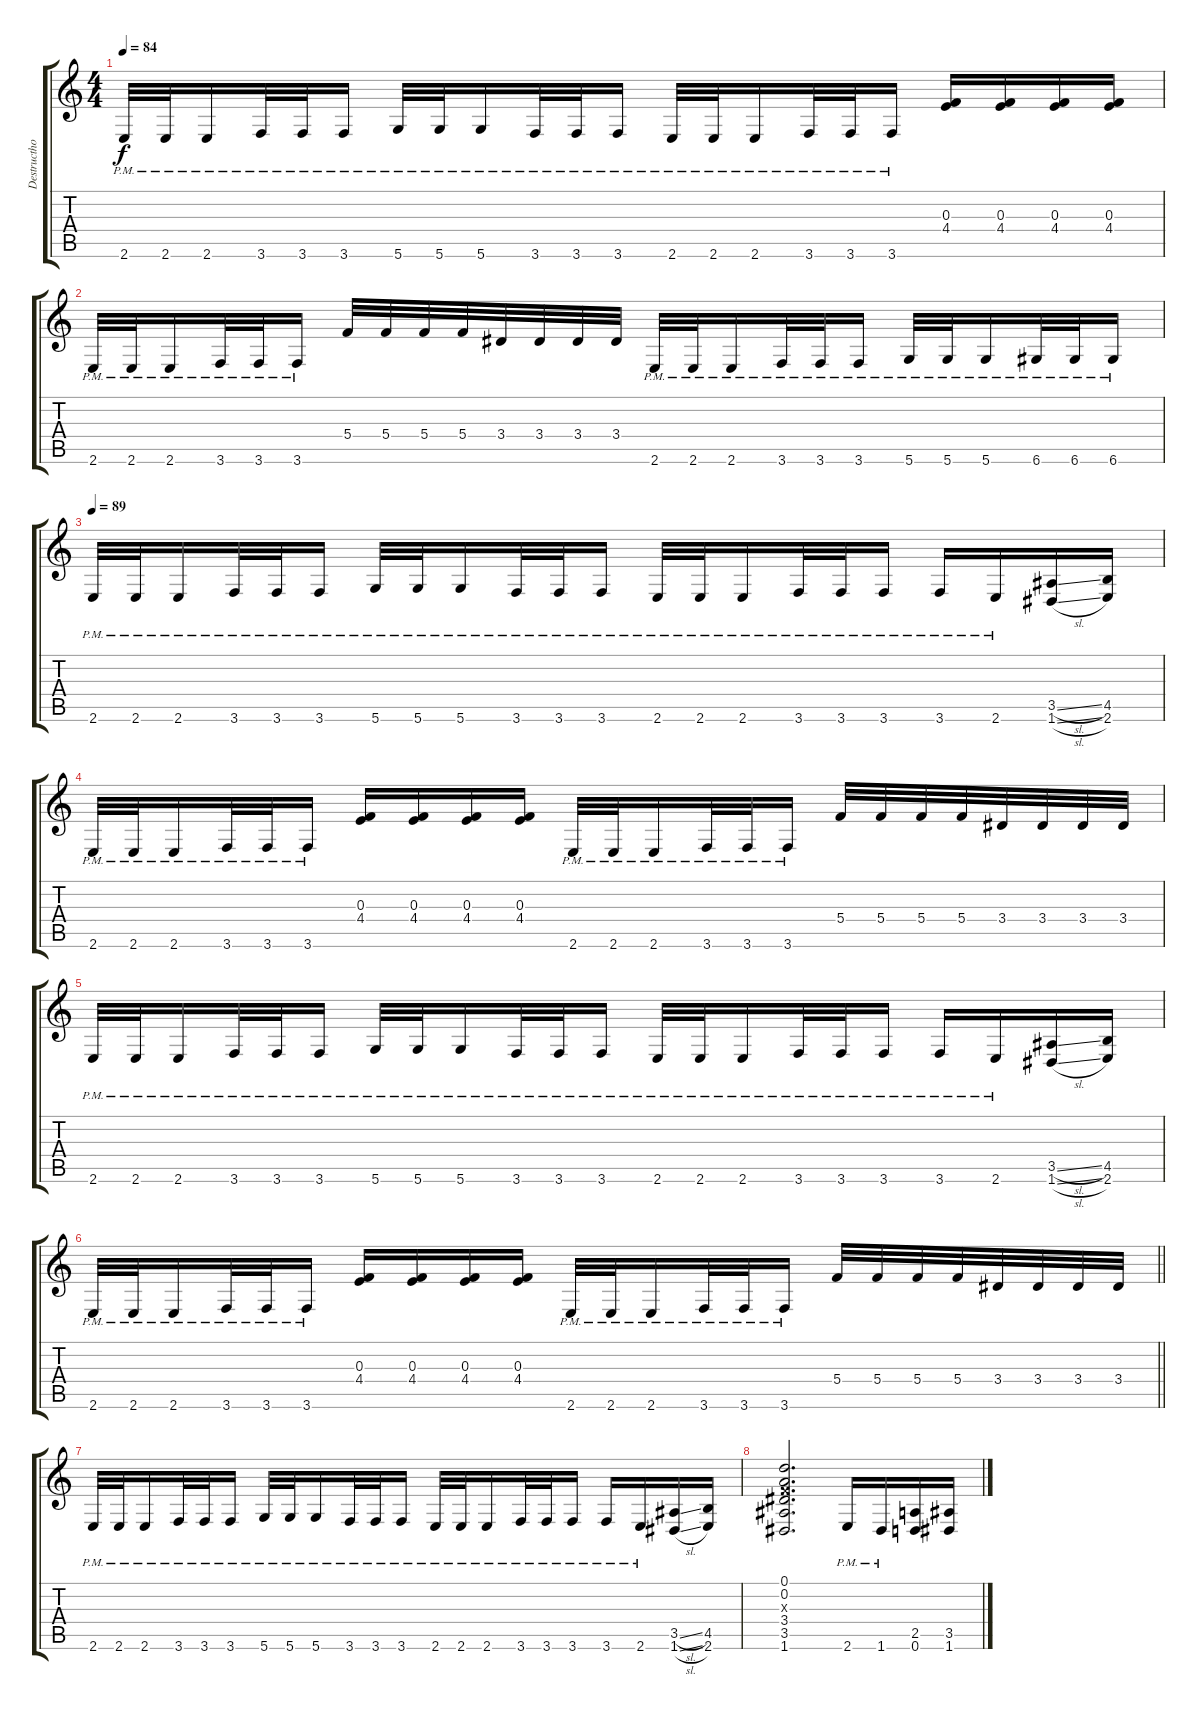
\track ("Destructhor" "Destructho") {instrument overdrivenguitar}
\staff {score tabs}
\tuning (D4 A3 F3 C3 G2 D2) {hide}
\ts (4 4)
\tempo 84
\clef g2
\ks c
2.6{pm}.32{dy f} 2.6{pm}.32 2.6{pm}.16 3.6{pm}.32 3.6{pm}.32 3.6{pm}.16 5.6{pm}.32 5.6{pm}.32 5.6{pm}.16 3.6{pm}.32 3.6{pm}.32 3.6{pm}.16 2.6{pm}.32 2.6{pm}.32 2.6{pm}.16 3.6{pm}.32 3.6{pm}.32 3.6{pm}.16 (0.3 4.4).16 (0.3 4.4).16 (0.3 4.4).16 (0.3 4.4).16 |
2.6{pm}.32 2.6{pm}.32 2.6{pm}.16 3.6{pm}.32 3.6{pm}.32 3.6{pm}.16 5.4.32 5.4.32 5.4.32 5.4.32 3.4.32 3.4.32 3.4.32 3.4.32 2.6{pm}.32 2.6{pm}.32 2.6{pm}.16 3.6{pm}.32 3.6{pm}.32 3.6{pm}.16 5.6{pm}.32 5.6{pm}.32 5.6{pm}.16 6.6{pm}.32 6.6{pm}.32 6.6{pm}.16 |
\tempo 89
2.6{pm}.32 2.6{pm}.32 2.6{pm}.16 3.6{pm}.32 3.6{pm}.32 3.6{pm}.16 5.6{pm}.32 5.6{pm}.32 5.6{pm}.16 3.6{pm}.32 3.6{pm}.32 3.6{pm}.16 2.6{pm}.32 2.6{pm}.32 2.6{pm}.16 3.6{pm}.32 3.6{pm}.32 3.6{pm}.16 3.6{pm}.16 2.6{pm}.16 (3.5{sl} 1.6{sl}).16 (4.5 2.6).16 |
2.6{pm}.32 2.6{pm}.32 2.6{pm}.16 3.6{pm}.32 3.6{pm}.32 3.6{pm}.16 (0.3 4.4).16 (0.3 4.4).16 (0.3 4.4).16 (0.3 4.4).16 2.6{pm}.32 2.6{pm}.32 2.6{pm}.16 3.6{pm}.32 3.6{pm}.32 3.6{pm}.16 5.4.32 5.4.32 5.4.32 5.4.32 3.4.32 3.4.32 3.4.32 3.4.32 |
2.6{pm}.32 2.6{pm}.32 2.6{pm}.16 3.6{pm}.32 3.6{pm}.32 3.6{pm}.16 5.6{pm}.32 5.6{pm}.32 5.6{pm}.16 3.6{pm}.32 3.6{pm}.32 3.6{pm}.16 2.6{pm}.32 2.6{pm}.32 2.6{pm}.16 3.6{pm}.32 3.6{pm}.32 3.6{pm}.16 3.6{pm}.16 2.6{pm}.16 (3.5{sl} 1.6{sl}).16 (4.5 2.6).16 |
\barLineRight lightlight
2.6{pm}.32 2.6{pm}.32 2.6{pm}.16 3.6{pm}.32 3.6{pm}.32 3.6{pm}.16 (0.3 4.4).16 (0.3 4.4).16 (0.3 4.4).16 (0.3 4.4).16 2.6{pm}.32 2.6{pm}.32 2.6{pm}.16 3.6{pm}.32 3.6{pm}.32 3.6{pm}.16 5.4.32 5.4.32 5.4.32 5.4.32 3.4.32 3.4.32 3.4.32 3.4.32 |
2.6{pm}.32 2.6{pm}.32 2.6{pm}.16 3.6{pm}.32 3.6{pm}.32 3.6{pm}.16 5.6{pm}.32 5.6{pm}.32 5.6{pm}.16 3.6{pm}.32 3.6{pm}.32 3.6{pm}.16 2.6{pm}.32 2.6{pm}.32 2.6{pm}.16 3.6{pm}.32 3.6{pm}.32 3.6{pm}.16 3.6{pm}.16 2.6{pm}.16 (3.5{sl} 1.6{sl}).16 (4.5 2.6).16 |
(0.1 0.2 0.3{x} 3.4 3.5 1.6).2{d} 2.6{pm}.16 1.6{pm}.16 (2.5 0.6).16 (3.5 1.6).16
